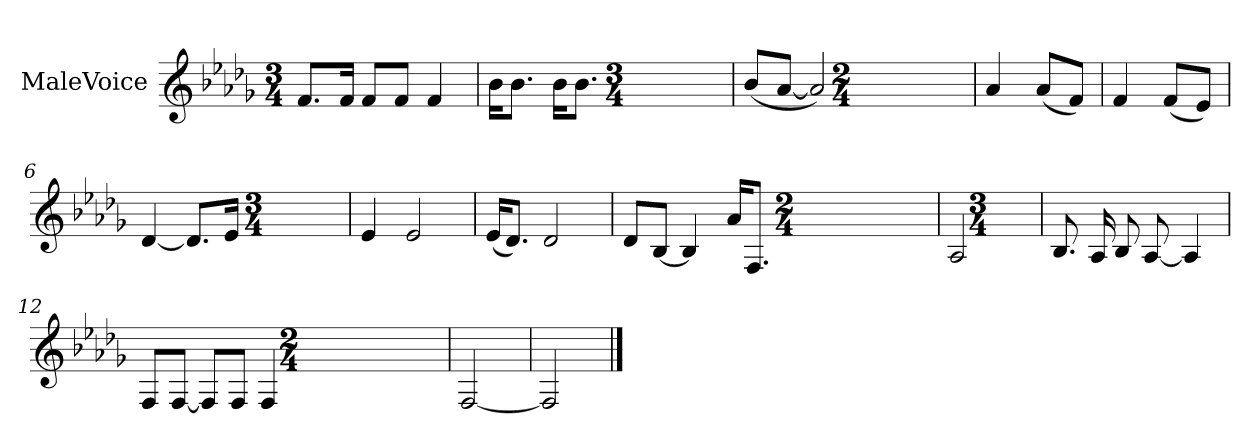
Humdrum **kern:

**kern
*part1
*staff1
*I"MaleVoice
*clefG2
*k[b-e-a-d-g-]
*M3/4
*MM80
=1
8.f/L
16f/Jk
8f/L
8f/J
4f
=2
16b-\KL
8.b-\J
16b-\KL
8.b-\J
*M3/4
=3
(8b-/L
[8a-/J
2a-])
*M2/4
=4
4a-
(8a-/L
8f/J)
=5
4f
(8f/L
8e-/J)
=6
[4d-
8.d-/L]
16e-/Jk
*M3/4
=7
4e-
2e-
=8
(16e-/KL
8.d-/J)
2d-
=9
8d-/L
[8B-/J
4B-]
16a-/KL
8.F/J
*M2/4
=10
2A-
*M3/4
=11
8.B-
16A-
8B-
[8A-
4A-]
=12
8F/L
[8F/J
8F/L]
8F/J
4F
*M2/4
=13
[2F
=14
2F]
==
*-
